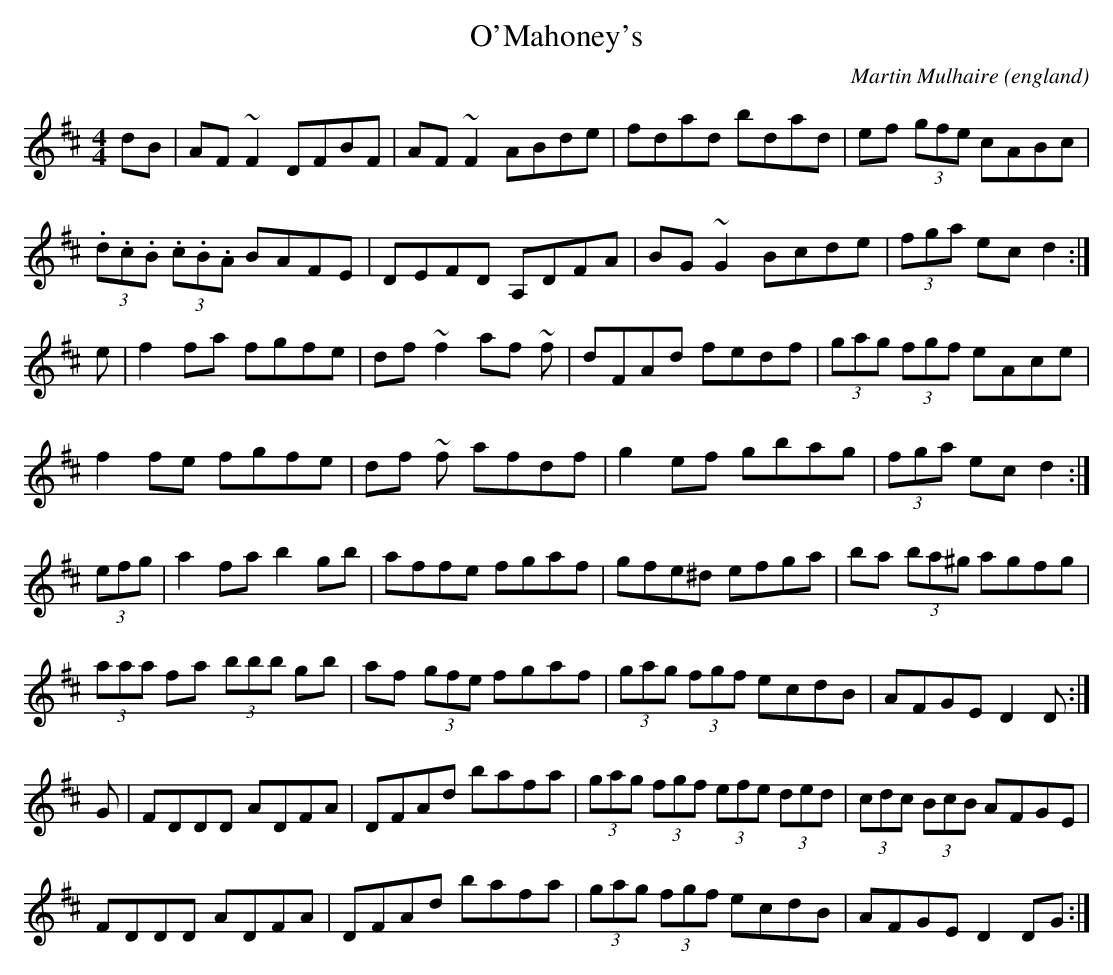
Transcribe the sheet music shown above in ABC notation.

X:1
T:O'Mahoney's
O:england
M:4/4
L:1/8
C:Martin Mulhaire
K:DMaj
dB|AF ~F2 DFBF|AF ~F2 ABde|fdad bdad|ef (3gfe cABc|
(3.d.c.B (3.c.B.A BAFE|DEFD A,DFA|BG~G2 Bcde|(3fga ec d2:|
e|f2 fa fgfe|df ~f2 af ~f|dFAd fedf|(3gag (3fgf eAce|
f2 fe fgfe|df ~f afdf|g2 ef gbag|(3fga ec d2:|
(3efg|a2 fa b2 gb|affe fgaf|gfe^d efga|ba (3ba^g agfg|
(3aaa fa (3bbb gb|af (3gfe fgaf|(3gag (3fgf ecdB|AFGE D2 D:|
G|FDDD ADFA|DFAd bafa|(3gag (3fgf (3efe (3ded|(3cdc (3BcB AFGE|
FDDD ADFA|DFAd bafa|(3gag (3fgf ecdB|AFGE D2 DG:|
